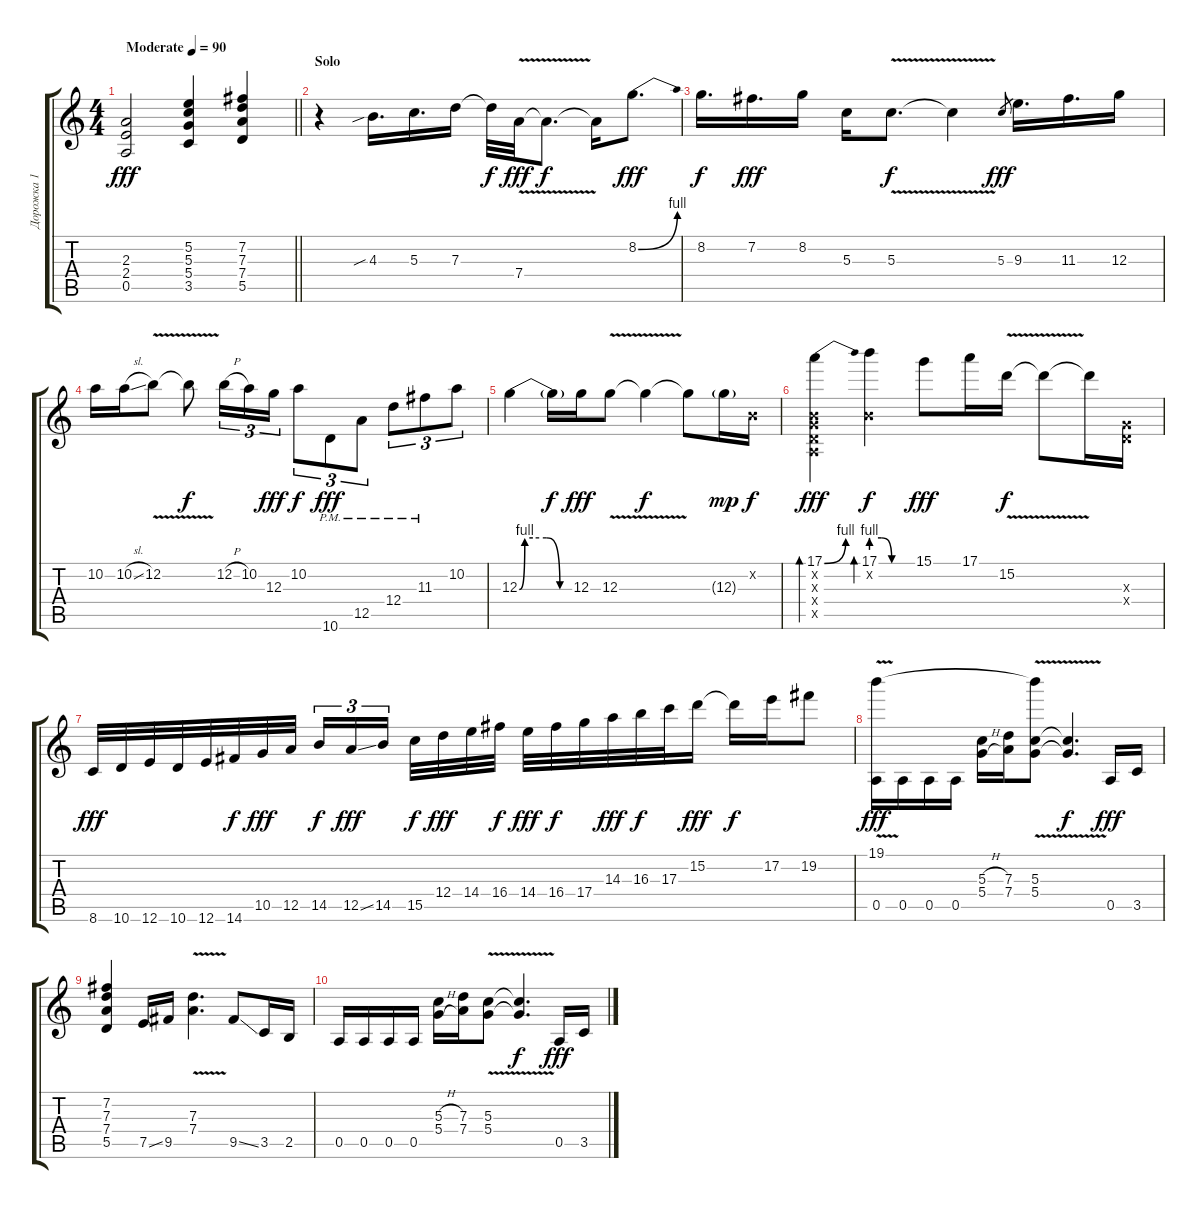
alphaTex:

\track ("Дорожка 1" "Дорожка 1") {instrument overdrivenguitar}
\staff {score tabs}
\tuning (E4 B3 G3 D3 A2 E2) {hide}
\ts (4 4)
\tempo (90 "Moderate")
\clef g2
\barLineRight lightlight
\ks c
(2.3 2.4 0.5).2{dy fff instrument overdrivenguitar} (5.2 5.3 5.4 3.5).4 (7.2 7.3 7.4 5.5).4 |
\section ("" "Solo")
r.4 4.3{sib}.16{d} 5.3.16{d} 7.3.16 7.3{t}.32{dy f} 7.4{v}.32{dy fff} 7.4{t}.8{d dy f} 7.4{t}.16 8.2{be (bend 0 0 60 4)}.8{d dy fff} |
8.2.16{d dy f} 7.2.16{d dy fff} 8.2.16 5.3.16 5.3{v}.8{d dy f} 5.3{t}.4 5.3.8{gr dy fff} 9.3.16{d} 11.3.16{d} 12.3.16 |
10.2.16 10.2{sl}.16 12.2{v}.8 12.2{t}.8{dy f} 12.2{h}.16{tu (3 2)} 10.2.16{tu (3 2)} 12.3.16{tu (3 2) dy fff} 10.2.8{tu (3 2) dy f} 10.6{pm}.8{tu (3 2) dy fff} 12.5{pm}.8{tu (3 2)} 12.4{pm}.8{tu (3 2)} 11.3{pm}.8{tu (3 2)} 10.2.8{tu (3 2)} |
12.3{be (custom 0 0 6 4 15 4 30 4 45 0 60 0)}.4 12.3{t}.16{dy f} 12.3.16{dy fff} 12.3{v}.8 12.3{t}.4{dy f} 12.3{t}.8 12.3{g}.16{dy mp} 0.2{x}.16{dy f} |
(17.1{be (bend 0 0 60 4)} 0.2{x} 0.3{x} 0.4{x} 0.5{x}).4{bd 60 dy fff} (17.1{be (custom 0 4 15 4 30 0 60 0)} 0.2{x}).4{bd 60 dy f} 15.1.8{dy fff} 17.1.16 15.2{v}.16{dy f} 15.2{t}.8 15.2{t}.16 (0.3{x} 0.4{x}).16 |
8.6.32{dy fff} 10.6.32 12.6.32 10.6.32 12.6.32 14.6.32{dy f} 10.5.32{dy fff} 12.5.32 14.5.16{tu (3 2) dy f} 12.5{ss}.16{tu (3 2) dy fff} 14.5.16{tu (3 2) beam splitsecondary} 15.5.32{dy f} 12.4.32{dy fff} 14.4.32 16.4.32{dy f} 14.4.32{dy fff} 16.4.32{dy f} 17.4.32 14.3.32{dy fff} 16.3.32{dy f} 17.3.32 15.2.16{dy fff} 15.2{t}.16{dy f} 17.2.16 19.2.8 |
(19.1{v} 0.5).16{dy fff volume 0} 0.5.16 0.5.16 0.5.16 (5.3{h} 5.4{h}).16 (7.3 7.4).16 (19.1{t} 5.3{v} 5.4{v}).8 (5.3{t} 5.4{t}).4{d dy f} 0.5.16{dy fff} 3.5.16 |
(7.2 7.3 7.4 5.5).4 7.5{ss}.16 9.5.16 (7.3{v} 7.4{v}).4{d} 9.5{ss}.8 3.5.16 2.5.16 |
0.5.16 0.5.16 0.5.16 0.5.16 (5.3{h} 5.4{h}).16 (7.3 7.4).16 (5.3{v} 5.4{v}).8 (5.3{t} 5.4{t}).4{d dy f} 0.5.16{dy fff} 3.5.16
